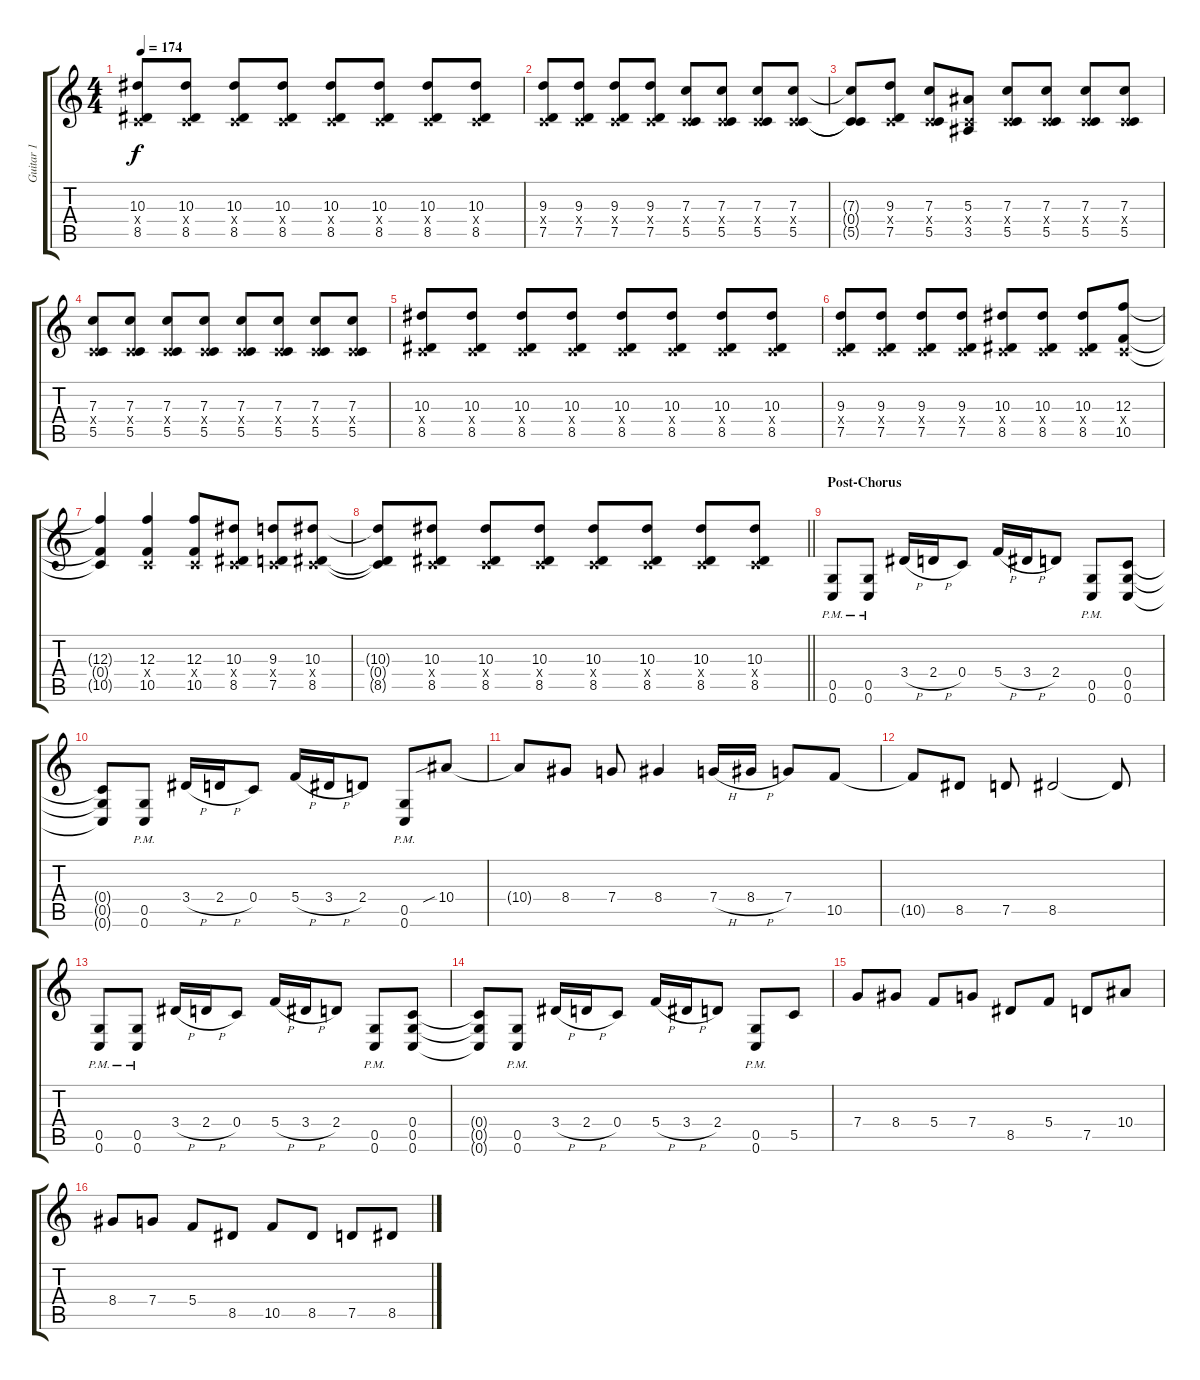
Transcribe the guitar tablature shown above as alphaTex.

\track ("Guitar 1" "Guitar 1") {instrument distortionguitar}
\staff {score tabs}
\tuning (D4 A3 F3 C3 G2 C2) {hide}
\ts (4 4)
\tempo 174
\clef g2
\ks c
(10.3 0.4{x} 8.5).8{dy f} (10.3 0.4{x} 8.5).8 (10.3 0.4{x} 8.5).8 (10.3 0.4{x} 8.5).8 (10.3 0.4{x} 8.5).8 (10.3 0.4{x} 8.5).8 (10.3 0.4{x} 8.5).8 (10.3 0.4{x} 8.5).8 |
(9.3 0.4{x} 7.5).8 (9.3 0.4{x} 7.5).8 (9.3 0.4{x} 7.5).8 (9.3 0.4{x} 7.5).8 (7.3 0.4{x} 5.5).8 (7.3 0.4{x} 5.5).8 (7.3 0.4{x} 5.5).8 (7.3 0.4{x} 5.5).8 |
(7.3{t} 0.4{t} 5.5{t}).8 (9.3 0.4{x} 7.5).8 (7.3 0.4{x} 5.5).8 (5.3 0.4{x} 3.5).8 (7.3 0.4{x} 5.5).8 (7.3 0.4{x} 5.5).8 (7.3 0.4{x} 5.5).8 (7.3 0.4{x} 5.5).8 |
(7.3 0.4{x} 5.5).8 (7.3 0.4{x} 5.5).8 (7.3 0.4{x} 5.5).8 (7.3 0.4{x} 5.5).8 (7.3 0.4{x} 5.5).8 (7.3 0.4{x} 5.5).8 (7.3 0.4{x} 5.5).8 (7.3 0.4{x} 5.5).8 |
(10.3 0.4{x} 8.5).8 (10.3 0.4{x} 8.5).8 (10.3 0.4{x} 8.5).8 (10.3 0.4{x} 8.5).8 (10.3 0.4{x} 8.5).8 (10.3 0.4{x} 8.5).8 (10.3 0.4{x} 8.5).8 (10.3 0.4{x} 8.5).8 |
(9.3 0.4{x} 7.5).8 (9.3 0.4{x} 7.5).8 (9.3 0.4{x} 7.5).8 (9.3 0.4{x} 7.5).8 (10.3 0.4{x} 8.5).8 (10.3 0.4{x} 8.5).8 (10.3 0.4{x} 8.5).8 (12.3 0.4{x} 10.5).8 |
(12.3{t} 0.4{t} 10.5{t}).4 (12.3 0.4{x} 10.5).4 (12.3 0.4{x} 10.5).8 (10.3 0.4{x} 8.5).8 (9.3 0.4{x} 7.5).8 (10.3 0.4{x} 8.5).8 |
\barLineRight lightlight
(10.3{t} 0.4{t} 8.5{t}).8 (10.3 0.4{x} 8.5).8 (10.3 0.4{x} 8.5).8 (10.3 0.4{x} 8.5).8 (10.3 0.4{x} 8.5).8 (10.3 0.4{x} 8.5).8 (10.3 0.4{x} 8.5).8 (10.3 0.4{x} 8.5).8 |
\section ("" "Post-Chorus")
(0.5{pm} 0.6{pm}).8 (0.5{pm} 0.6{pm}).8 3.4{h}.16 2.4{h}.16 0.4.8 5.4{h}.16 3.4{h}.16 2.4.8 (0.5{pm} 0.6{pm}).8 (0.4 0.5 0.6).8 |
(0.4{t} 0.5{t} 0.6{t}).8 (0.5{pm} 0.6{pm}).8 3.4{h}.16 2.4{h}.16 0.4.8 5.4{h}.16 3.4{h}.16 2.4.8 (0.5{pm} 0.6{pm}).8 10.4{sib}.8 |
10.4{t}.8 8.4.8 7.4.8 8.4.4 7.4{h}.16 8.4{h}.16 7.4.8 10.5.8 |
10.5{t}.8 8.5.8 7.5.8 8.5.2 8.5{t}.8 |
(0.5{pm} 0.6{pm}).8 (0.5{pm} 0.6{pm}).8 3.4{h}.16 2.4{h}.16 0.4.8 5.4{h}.16 3.4{h}.16 2.4.8 (0.5{pm} 0.6{pm}).8 (0.4 0.5 0.6).8 |
(0.4{t} 0.5{t} 0.6{t}).8 (0.5{pm} 0.6{pm}).8 3.4{h}.16 2.4{h}.16 0.4.8 5.4{h}.16 3.4{h}.16 2.4.8 (0.5{pm} 0.6{pm}).8 5.5.8 |
7.4.8 8.4.8 5.4.8 7.4.8 8.5.8 5.4.8 7.5.8 10.4.8 |
8.4.8 7.4.8 5.4.8 8.5.8 10.5.8 8.5.8 7.5.8 8.5.8
